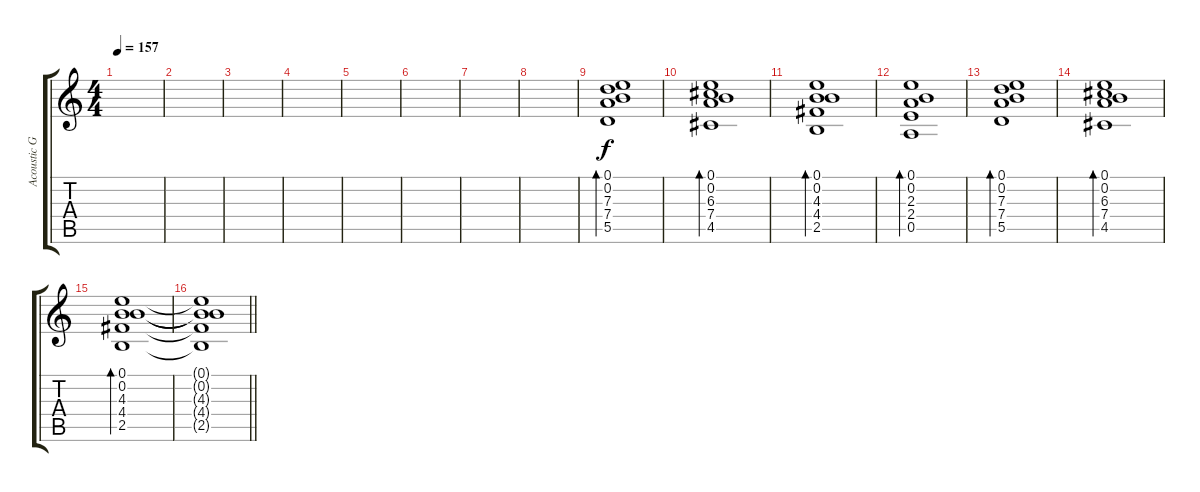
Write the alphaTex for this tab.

\track ("Acoustic Guitar" "Acoustic G") {instrument acousticguitarsteel}
\staff {score tabs}
\tuning (E4 B3 G3 D3 A2 D2) {hide}
\ts (4 4)
\tempo 157
\clef g2
\ks c
|
|
|
|
|
|
|
|
(0.1 0.2 7.3 7.4 5.5).1{bd 120 dy f} |
(0.1 0.2 6.3 7.4 4.5).1{bd 120} |
(0.1 0.2 4.3 4.4 2.5).1{bd 120} |
(0.1 0.2 2.3 2.4 0.5).1{bd 120} |
(0.1 0.2 7.3 7.4 5.5).1{bd 120} |
(0.1 0.2 6.3 7.4 4.5).1{bd 120} |
(0.1 0.2 4.3 4.4 2.5).1{bd 120} |
\barLineRight lightlight
(0.1{t} 0.2{t} 4.3{t} 4.4{t} 2.5{t}).1
